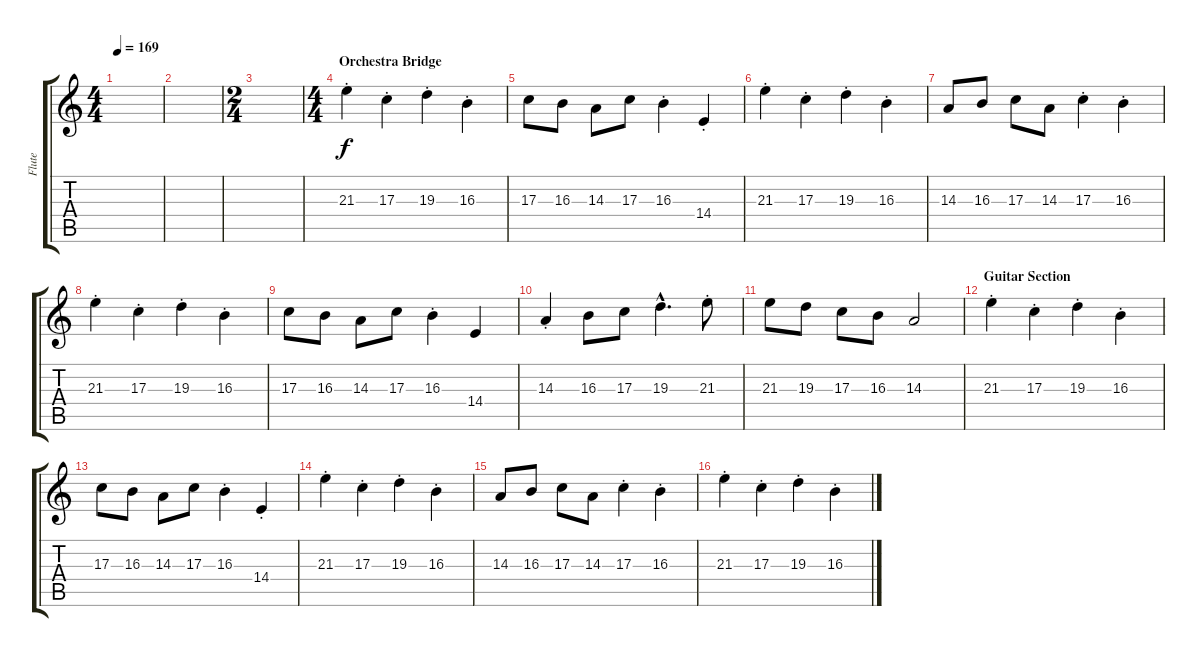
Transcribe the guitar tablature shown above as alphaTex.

\track ("Flute" "Flute") {instrument panflute}
\staff {score tabs}
\tuning (E4 B3 G3 D3 A2 E2) {hide}
\ts (4 4)
\tempo 169
\clef g2
\ks c
|
|
\ts (2 4)
|
\ts (4 4)
\section ("" "Orchestra Bridge")
21.3{st}.4 17.3{st}.4 19.3{st}.4 16.3{st}.4 |
17.3.8 16.3.8 14.3.8 17.3.8 16.3{st}.4 14.4{st}.4 |
21.3{st}.4 17.3{st}.4 19.3{st}.4 16.3{st}.4 |
14.3.8 16.3.8 17.3.8 14.3.8 17.3{st}.4 16.3{st}.4 |
21.3{st}.4 17.3{st}.4 19.3{st}.4 16.3{st}.4 |
17.3.8 16.3.8 14.3.8 17.3.8 16.3{st}.4 14.4.4 |
14.3{st}.4 16.3.8 17.3.8 19.3{hac}.4{d} 21.3{st}.8 |
21.3.8 19.3.8 17.3.8 16.3.8 14.3.2 |
\section ("" "Guitar Section")
21.3{st}.4 17.3{st}.4 19.3{st}.4 16.3{st}.4 |
17.3.8 16.3.8 14.3.8 17.3.8 16.3{st}.4 14.4{st}.4 |
21.3{st}.4 17.3{st}.4 19.3{st}.4 16.3{st}.4 |
14.3.8 16.3.8 17.3.8 14.3.8 17.3{st}.4 16.3{st}.4 |
21.3{st}.4 17.3{st}.4 19.3{st}.4 16.3{st}.4
